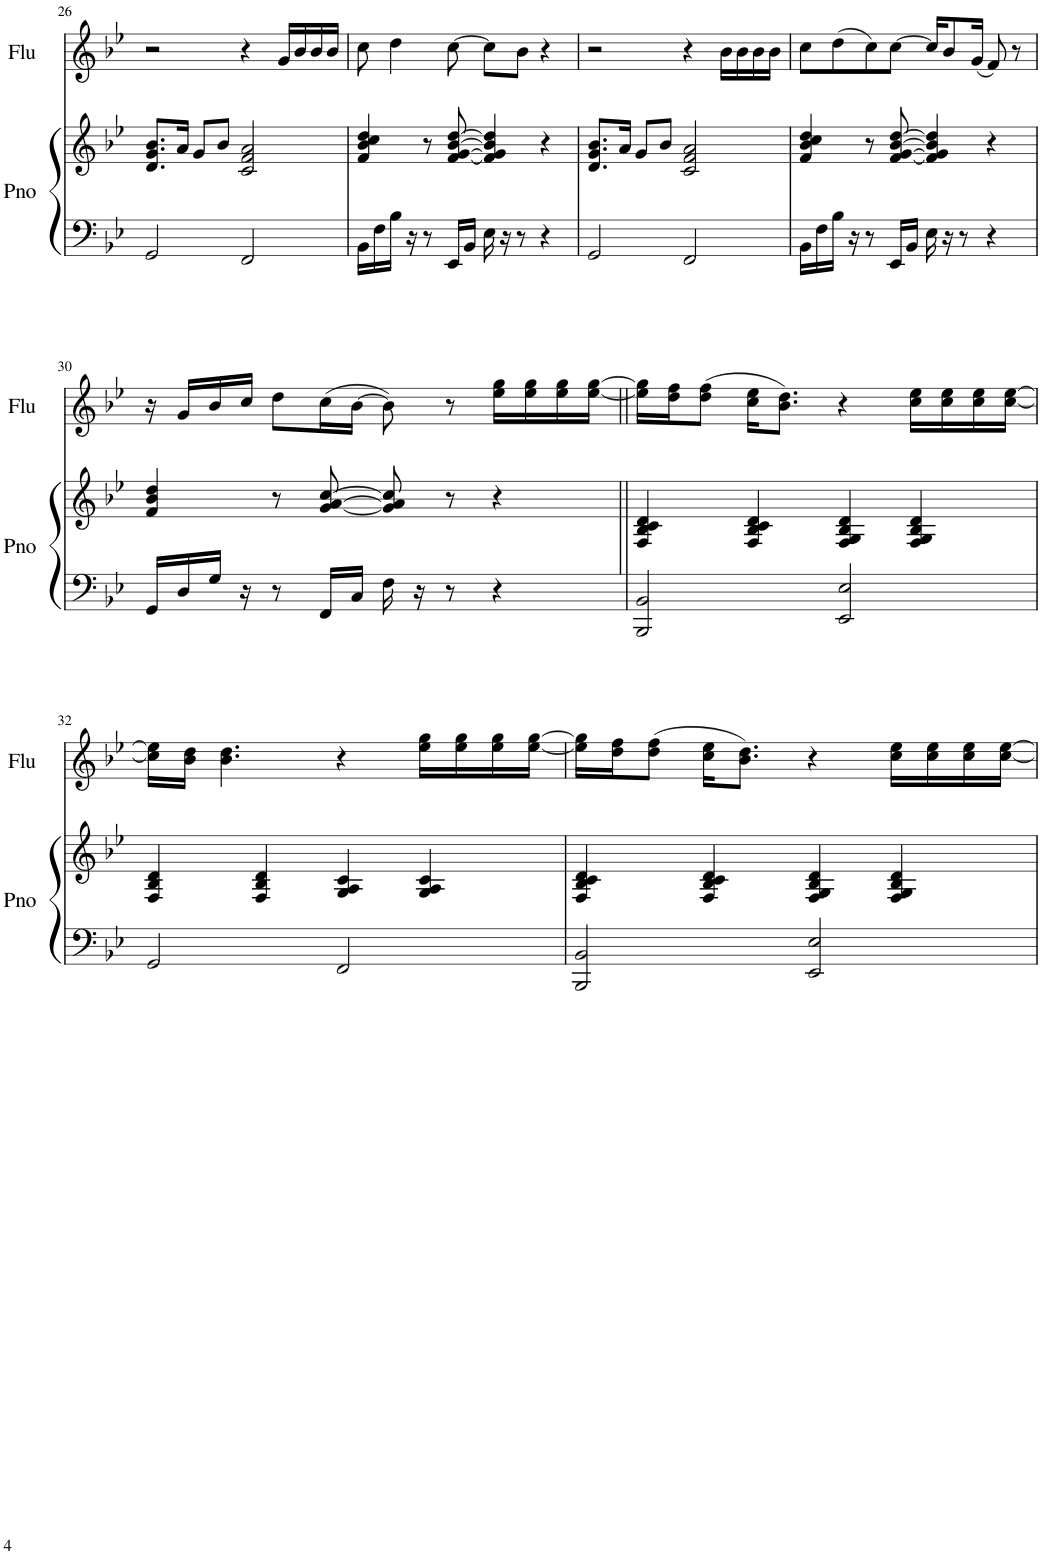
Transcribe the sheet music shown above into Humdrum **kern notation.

**kern	**kern	**kern
*part2	*part2	*part1
*staff3	*staff2	*staff1
*I"Piano	*	*I"Flute
*I'Pno	*	*I'Flu
!!LO:PB:g=z
*clefF4	*clefG2	*clefG2
*k[b-e-]	*k[b-e-]	*k[b-e-]
*M4/4	*M4/4	*M4/4
=26	=26	=26
2GG/	8.d/ 8.g/ 8.b-/L	2r
.	16a/Jk	.
.	8g/L	.
.	8b-/J	.
2FF/	2c/ 2f/ 2a/	4r
.	.	16g/LL
.	.	16b-/
.	.	16b-/
.	.	16b-/JJ
=27	=27	=27
16BB-\LL	4f/ 4b-/ 4cc/ 4dd/	8cc\
16F\	.	.
16B-\JJ	.	4dd\
16r	.	.
8r	8r	.
16EE-/LL	[8f/ [8g/ [8b-/ [8dd/	[>8cc\
16BB-/JJ	.	.
16E-\	4f/] 4g/] 4b-/] 4dd/]	8cc\L]
16r	.	.
8r	.	8b-\J
4r	4r	4r
=28	=28	=28
2GG/	8.d/ 8.g/ 8.b-/L	2r
.	16a/Jk	.
.	8g/L	.
.	8b-/J	.
2FF/	2c/ 2f/ 2a/	4r
.	.	16b-\LL
.	.	16b-\
.	.	16b-\
.	.	16b-\JJ
=29	=29	=29
16BB-\LL	4f/ 4b-/ 4cc/ 4dd/	8cc\L
16F\	.	.
16B-\JJ	.	(8dd\
16r	.	.
8r	8r	8cc\)
16EE-/LL	[8f/ [8g/ [8b-/ [8dd/	[>8cc\J
16BB-/JJ	.	.
16E-\	4f/] 4g/] 4b-/] 4dd/]	16cc/KL]
16r	.	8b-/
8r	.	.
.	.	(16g/Jk
4r	4r	8f/)
.	.	8r
!!LO:LB:g=z
=30	=30	=30
16GG/LL	4f/ 4b-/ 4dd/	16r
16D/	.	16g/LL
16G/JJ	.	16b-/
16r	.	16cc/JJ
8r	8r	8dd\L
16FF/LL	[8g/ [8a/ [8cc/	(16cc\L
16C/JJ	.	[>16b-\JJ
16F\	8g/] 8a/] 8cc/]	8b-\])
16r	.	.
8r	8r	8r
4r	4r	16ee-\ 16gg\LL
.	.	16ee-\ 16gg\
.	.	16ee-\ 16gg\
.	.	[<16ee-\ [>16gg\JJ
=31||	=31||	=31||
2BBB-/ 2BB-/	4F/ 4B-/ 4c/ 4d/	16ee-\] 16gg\]LL
.	.	16dd\ 16ff\J
.	.	(8dd\ 8ff\J
.	4F/ 4B-/ 4c/ 4d/	16cc\ 16ee-\KL
.	.	8.b-\ 8.dd\J)
2EE-/ 2E-/	4F/ 4G/ 4B-/ 4d/	4r
.	4F/ 4G/ 4B-/ 4d/	16cc\ 16ee-\LL
.	.	16cc\ 16ee-\
.	.	16cc\ 16ee-\
.	.	[16cc\ [16ee-\JJ
!!LO:LB:g=z
=32	=32	=32
2GG/	4F/ 4B-/ 4d/	16cc\] 16ee-\]LL
.	.	16b-\ 16dd\JJ
.	.	4.b-\ 4.dd\
.	4F/ 4B-/ 4d/	.
2FF/	4G/ 4A/ 4c/	4r
.	4G/ 4A/ 4c/	16ee-\ 16gg\LL
.	.	16ee-\ 16gg\
.	.	16ee-\ 16gg\
.	.	[16ee-\ [16gg\JJ
=33	=33	=33
2BBB-/ 2BB-/	4F/ 4B-/ 4c/ 4d/	16ee-\] 16gg\]LL
.	.	16dd\ 16ff\J
.	.	(8dd\ 8ff\J
.	4F/ 4B-/ 4c/ 4d/	16cc\ 16ee-\KL
.	.	8.b-\ 8.dd\J)
2EE-/ 2E-/	4F/ 4G/ 4B-/ 4d/	4r
.	4F/ 4G/ 4B-/ 4d/	16cc\ 16ee-\LL
.	.	16cc\ 16ee-\
.	.	16cc\ 16ee-\
.	.	[16cc\ [16ee-\JJ
=	=	=
*-	*-	*-
